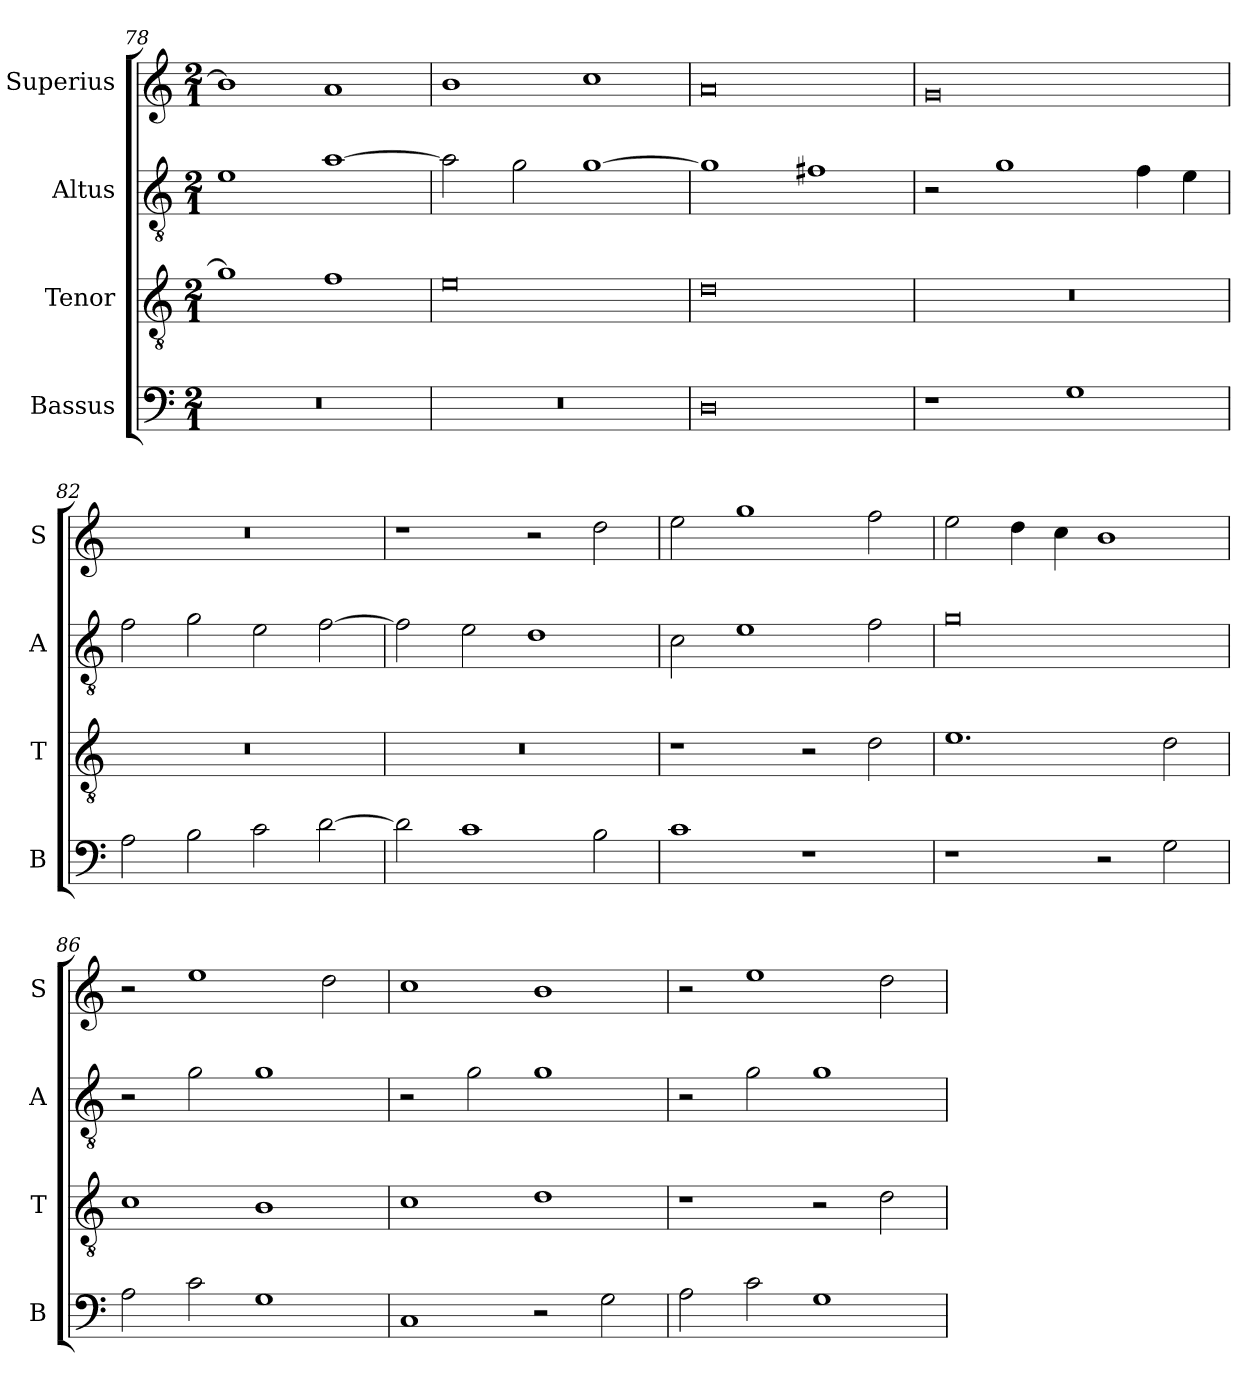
**kern	**kern	**kern	**kern
*part4	*part3	*part2	*part1
*staff4	*staff3	*staff2	*staff1
*I"Bassus	*I"Tenor	*I"Altus	*I"Superius
*I'B	*I'T	*I'A	*I'S
*clefF4	*clefGv2	*clefGv2	*clefG2
*k[]	*k[]	*k[]	*k[]
*M2/1	*M2/1	*M2/1	*M2/1
=78	=78	=78	=78
0r	1g]	1e	1b]
.	1f	[1a	1a
=79	=79	=79	=79
0r	0e	2a\]	1b
.	.	2g\	.
.	.	[1g	1cc
=80	=80	=80	=80
0D	0d	1g]	0a
.	.	1f#X	.
=81	=81	=81	=81
1r	0r	2r	0g
.	.	1g	.
1G	.	.	.
.	.	4f\	.
.	.	4e\	.
=82	=82	=82	=82
2A\	0r	2f\	0r
2B\	.	2g\	.
2c\	.	2e\	.
[2d\	.	[2f\	.
=83	=83	=83	=83
2d\]	0r	2f\]	1r
1c	.	2e\	.
.	.	1d	2r
2B\	.	.	2dd\
=84	=84	=84	=84
1c	1r	2c\	2ee\
.	.	1e	1gg
1r	2r	.	.
.	2d\	2f\	2ff\
=85	=85	=85	=85
1r	1.e	0g	2ee\
.	.	.	4dd\
.	.	.	4cc\
2r	.	.	1b
2G\	2d\	.	.
=86	=86	=86	=86
2A\	1c	2r	2r
2c\	.	2g\	1ee
1G	1B	1g	.
.	.	.	2dd\
=87	=87	=87	=87
1C	1c	2r	1cc
.	.	2g\	.
2r	1d	1g	1b
2G\	.	.	.
=88	=88	=88	=88
2A\	1r	2r	2r
2c\	.	2g\	1ee
1G	2r	1g	.
.	2d\	.	2dd\
=	=	=	=
*-	*-	*-	*-
